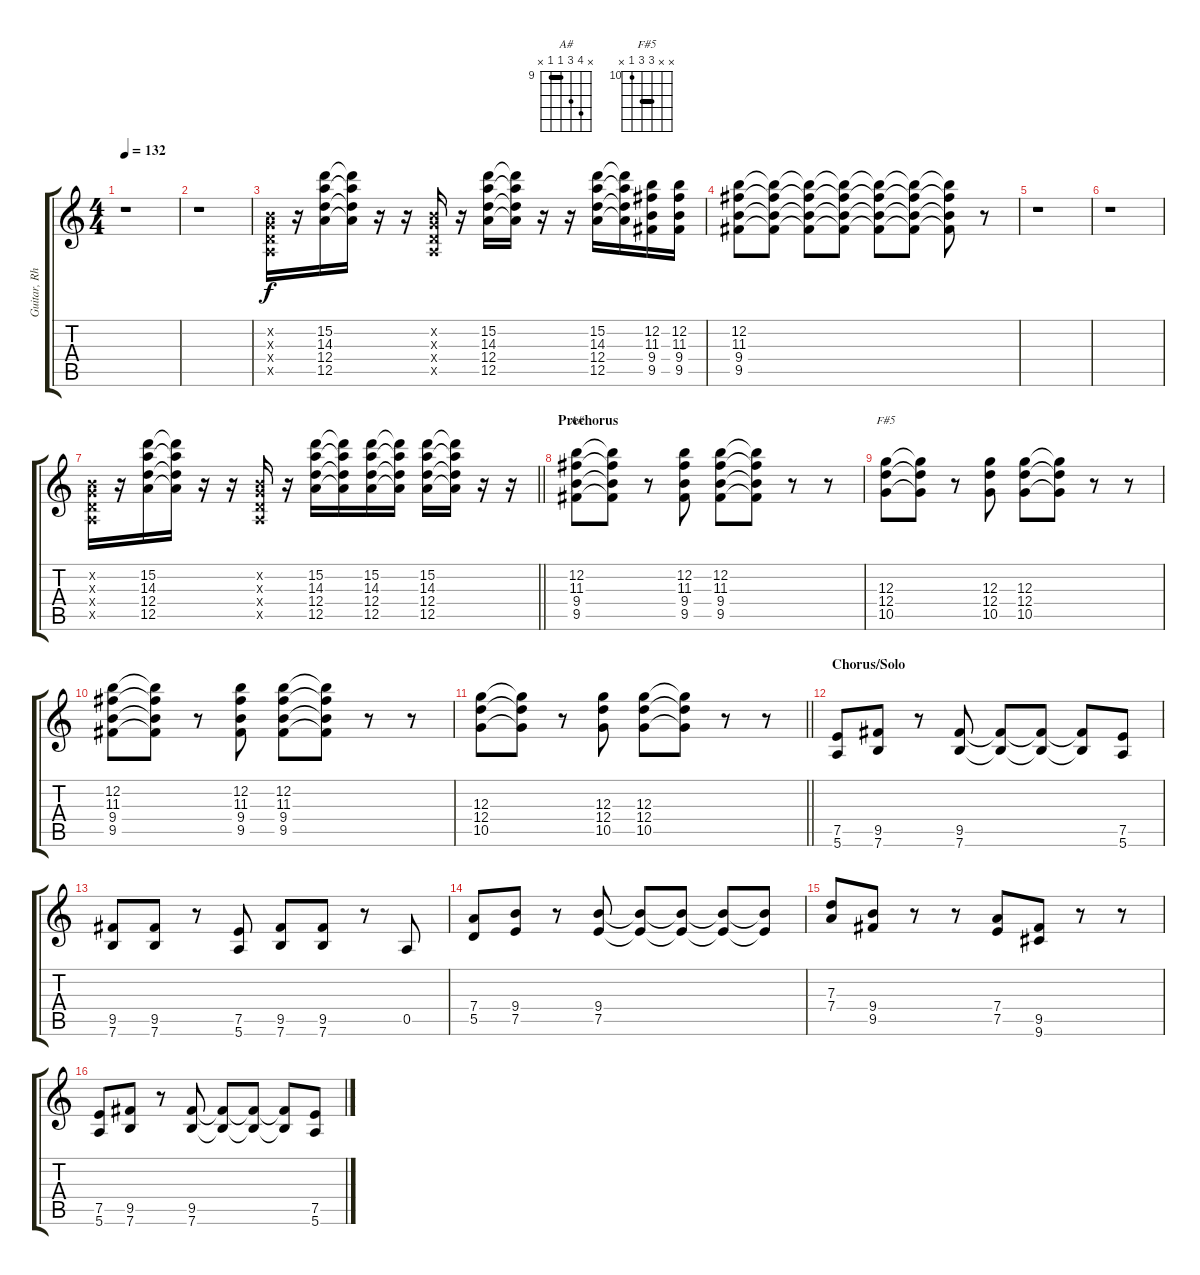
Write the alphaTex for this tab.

\track ("Guitar, Rhythm" "Guitar, Rh") {instrument overdrivenguitar}
\staff {score tabs}
\tuning (E4 B3 G3 D3 A2 E2) {hide}
\chord ("A#" x 12 11 9 9 x) {firstfret 9 barre 9}
\chord ("F#5" x x 12 12 10 x) {firstfret 10 barre 12}
\ts (4 4)
\tempo 132
\clef g2
\ks c
r.1{dy f} |
r.1 |
(0.2{x} 0.3{x} 0.4{x} 0.5{x}).16 r.16 (15.2 14.3 12.4 12.5).16 (15.2{t} 14.3{t} 12.4{t} 12.5{t}).16 r.16 r.16 (0.2{x} 0.3{x} 0.4{x} 0.5{x}).16 r.16 (15.2 14.3 12.4 12.5).16 (15.2{t} 14.3{t} 12.4{t} 12.5{t}).16 r.16 r.16 (15.2 14.3 12.4 12.5).16 (15.2{t} 14.3{t} 12.4{t} 12.5{t}).16 (12.2 11.3 9.4 9.5).16 (12.2 11.3 9.4 9.5).16 |
(12.2 11.3 9.4 9.5).8 (12.2{t} 11.3{t} 9.4{t} 9.5{t}).8 (12.2{t} 11.3{t} 9.4{t} 9.5{t}).8 (12.2{t} 11.3{t} 9.4{t} 9.5{t}).8 (12.2{t} 11.3{t} 9.4{t} 9.5{t}).8 (12.2{t} 11.3{t} 9.4{t} 9.5{t}).8 (12.2{t} 11.3{t} 9.4{t} 9.5{t}).8 r.8 |
r.1 |
r.1 |
\barLineRight lightlight
(0.2{x} 0.3{x} 0.4{x} 0.5{x}).16 r.16 (15.2 14.3 12.4 12.5).16 (15.2{t} 14.3{t} 12.4{t} 12.5{t}).16 r.16 r.16 (0.2{x} 0.3{x} 0.4{x} 0.5{x}).16 r.16 (15.2 14.3 12.4 12.5).16 (15.2{t} 14.3{t} 12.4{t} 12.5{t}).16 (15.2 14.3 12.4 12.5).16 (15.2{t} 14.3{t} 12.4{t} 12.5{t}).16 (15.2 14.3 12.4 12.5).16 (15.2{t} 14.3{t} 12.4{t} 12.5{t}).16 r.16 r.16 |
\section ("" "Prechorus")
(12.2 11.3 9.4 9.5).8{ch "A#"} (12.2{t} 11.3{t} 9.4{t} 9.5{t}).8 r.8 (12.2 11.3 9.4 9.5).8 (12.2 11.3 9.4 9.5).8 (12.2{t} 11.3{t} 9.4{t} 9.5{t}).8 r.8 r.8 |
(12.3 12.4 10.5).8{ch "F#5"} (12.3{t} 12.4{t} 10.5{t}).8 r.8 (12.3 12.4 10.5).8 (12.3 12.4 10.5).8 (12.3{t} 12.4{t} 10.5{t}).8 r.8 r.8 |
(12.2 11.3 9.4 9.5).8 (12.2{t} 11.3{t} 9.4{t} 9.5{t}).8 r.8 (12.2 11.3 9.4 9.5).8 (12.2 11.3 9.4 9.5).8 (12.2{t} 11.3{t} 9.4{t} 9.5{t}).8 r.8 r.8 |
\barLineRight lightlight
(12.3 12.4 10.5).8 (12.3{t} 12.4{t} 10.5{t}).8 r.8 (12.3 12.4 10.5).8 (12.3 12.4 10.5).8 (12.3{t} 12.4{t} 10.5{t}).8 r.8 r.8 |
\section ("" "Chorus/Solo")
(7.5 5.6).8 (9.5 7.6).8 r.8 (9.5 7.6).8 (9.5{t} 7.6{t}).8 (9.5{t} 7.6{t}).8 (9.5{t} 7.6{t}).8 (7.5 5.6).8 |
(9.5 7.6).8 (9.5 7.6).8 r.8 (7.5 5.6).8 (9.5 7.6).8 (9.5 7.6).8 r.8 0.5.8 |
(7.4 5.5).8 (9.4 7.5).8 r.8 (9.4 7.5).8 (9.4{t} 7.5{t}).8 (9.4{t} 7.5{t}).8 (9.4{t} 7.5{t}).8 (9.4{t} 7.5{t}).8 |
(7.3 7.4).8 (9.4 9.5).8 r.8 r.8 (7.4 7.5).8 (9.5 9.6).8 r.8 r.8 |
(7.5 5.6).8 (9.5 7.6).8 r.8 (9.5 7.6).8 (9.5{t} 7.6{t}).8 (9.5{t} 7.6{t}).8 (9.5{t} 7.6{t}).8 (7.5 5.6).8
